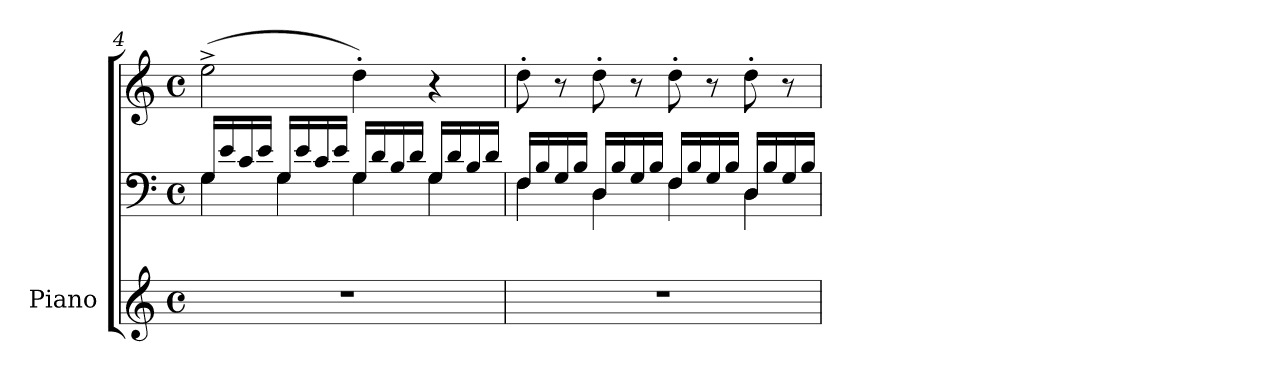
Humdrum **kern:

**kern	**kern	**kern
*part1	*part1	*part1
*staff3	*staff2	*staff1
*I"Piano	*	*
*I'Pno	*	*
*clefG2	*clefF4	*clefG2
*k[]	*k[]	*k[]
*M4/4	*M4/4	*M4/4
*met(c)	*met(c)	*met(c)
=4	=4	=4
*	*^	*
1r	16G/LL	4G\	(>2ee^\
.	16e/	.	.
.	16c/	.	.
.	16e/JJ	.	.
.	16G/LL	4G\	.
.	16e/	.	.
.	16c/	.	.
.	16e/JJ	.	.
.	16G/LL	4G\	4dd'\)
.	16d/	.	.
.	16B/	.	.
.	16d/JJ	.	.
.	16G/LL	4G\	4r
.	16d/	.	.
.	16B/	.	.
.	16d/JJ	.	.
=5	=5	=5	=5
1r	16F/LL	4F\	8dd'\
.	16B/	.	.
.	16G/	.	8r
.	16B/JJ	.	.
.	16D/LL	4D\	8dd'\
.	16B/	.	.
.	16G/	.	8r
.	16B/JJ	.	.
.	16F/LL	4F\	8dd'\
.	16B/	.	.
.	16G/	.	8r
.	16B/JJ	.	.
.	16D/LL	4D\	8dd'\
.	16B/	.	.
.	16G/	.	8r
.	16B/JJ	.	.
*	*v	*v	*
=	=	=
*-	*-	*-
